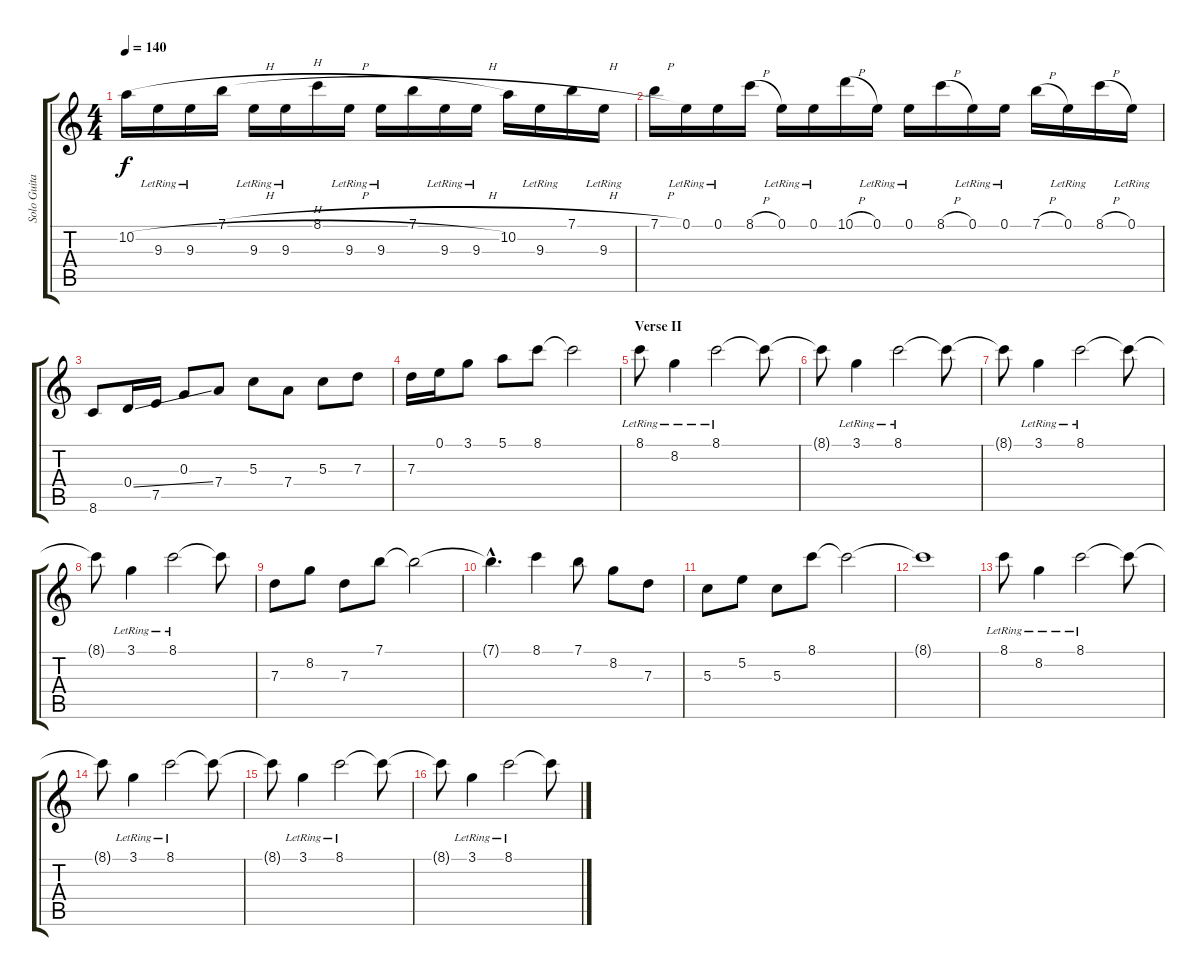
\track ("Solo Guitar " "Solo Guita") {instrument acousticguitarsteel}
\staff {score tabs}
\tuning (E4 B3 G3 D3 A2 E2) {hide}
\ts (4 4)
\tempo 140
\clef g2
\ks c
10.2{h}.16{dy f} 9.3{lr}.16 9.3{lr}.16 7.1{h}.16 9.3{lr}.16 9.3{lr}.16 8.1{h}.16 9.3{lr}.16 9.3{lr}.16 7.1{h}.16 9.3{lr}.16 9.3{lr}.16 10.2.16 9.3{lr}.16 7.1{h}.16 9.3{lr}.16 |
7.1{h}.16 0.1{lr}.16 0.1{lr}.16 8.1{h}.16 0.1{lr}.16 0.1{lr}.16 10.1{h}.16 0.1{lr}.16 0.1{lr}.16 8.1{h}.16 0.1{lr}.16 0.1{lr}.16 7.1{h}.16 0.1{lr}.16 8.1{h}.16 0.1{lr}.16 |
8.6.8 0.4{ss}.16 7.5.16 0.3.8 7.4.8 5.3.8 7.4.8 5.3.8 7.3.8 |
7.3.16 0.1.16 3.1.8 5.1.8 8.1.8 8.1{t}.2 |
\section ("" "Verse II")
8.1{lr}.8{volume 14 balance 8 instrument acousticgrandpiano} 8.2{lr}.4 8.1{lr}.2 8.1{t}.8 |
8.1{t}.8 3.1{lr}.4 8.1{lr}.2 8.1{t}.8 |
8.1{t}.8 3.1{lr}.4 8.1{lr}.2 8.1{t}.8 |
8.1{t}.8 3.1{lr}.4 8.1{lr}.2 8.1{t}.8 |
7.3.8 8.2.8 7.3.8 7.1.8 7.1{t}.2 |
7.1{hac t}.4{d} 8.1.4 7.1.8 8.2.8 7.3.8 |
5.3.8 5.2.8 5.3.8 8.1.8 8.1{t}.2 |
8.1{t}.1 |
8.1{lr}.8{volume 14 instrument acousticgrandpiano} 8.2{lr}.4 8.1{lr}.2 8.1{t}.8 |
8.1{t}.8 3.1{lr}.4 8.1{lr}.2 8.1{t}.8 |
8.1{t}.8 3.1{lr}.4 8.1{lr}.2 8.1{t}.8 |
8.1{t}.8 3.1{lr}.4 8.1{lr}.2 8.1{t}.8
